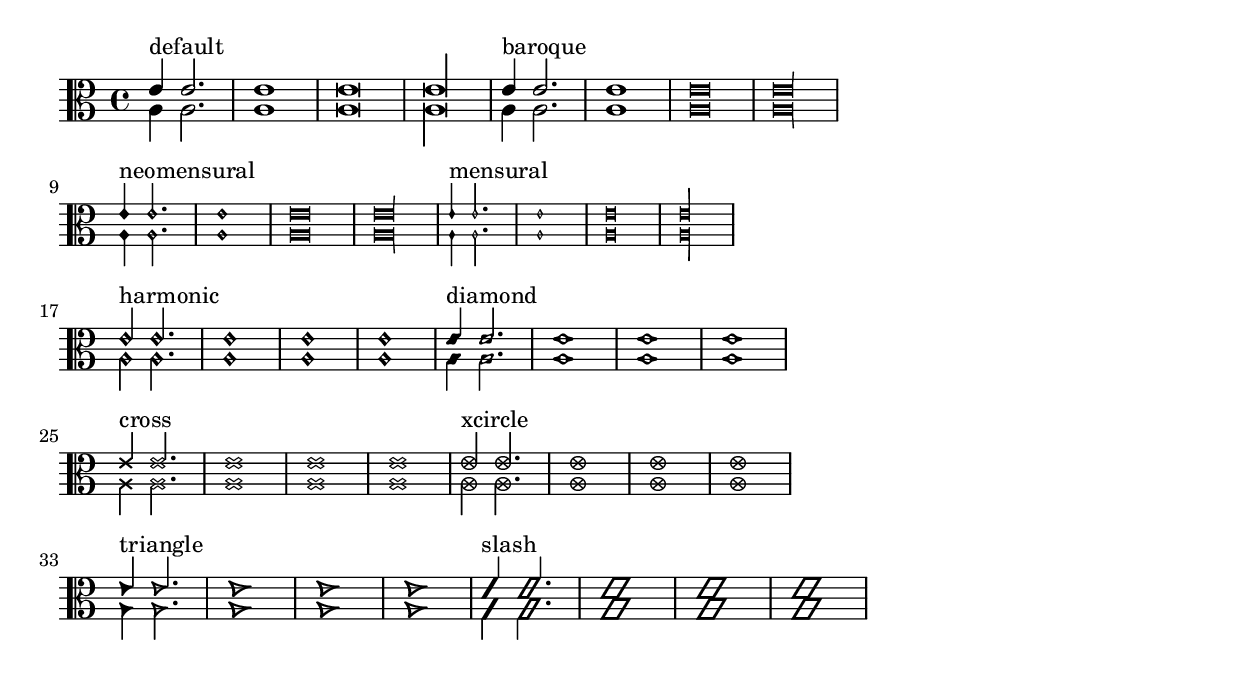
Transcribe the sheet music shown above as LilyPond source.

\version "2.3.17"
\header{
texidoc="
Note head shapes may be set from several choices.  
The stem endings should be adjusted according to the note head.  
If you want different note head styles on one stem,
you must create a special context.

Harmonic notes have a different shape and different
dimensions. 
"
}

pattern =  <<
      \new Voice {
        \override Stem  #'direction = #UP
        e'4
         e'2. e'1 e'\breve*1/2 e'\longa*1/4
      }
      \new Voice {
        \override Stem  #'direction = #DOWN
         a4 a2. a1 a\breve*1/2 a\longa*1/4
      }
    >>

\score {
   \transpose c c {
    \clef C

    \override Staff.NoteHead  #'style = #'default
    s1*0^\markup { "default" }
    \pattern

    \override Staff.NoteHead  #'style = #'baroque
    s1*0^\markup { "baroque" }
    \pattern
        \break

    \override Staff.NoteHead  #'style = #'neomensural
    s1*0^\markup { "neomensural" }
    \pattern

    \override Staff.NoteHead  #'style = #'mensural
    s1*0^\markup { "mensural" }
    \pattern
    
    \break

    \override Staff.NoteHead  #'style = #'harmonic
    s1*0^\markup { "harmonic" }
    \pattern

    \override Staff.NoteHead  #'style = #'diamond
    s1*0^\markup { "diamond" }
    \pattern
    \break

    \override Staff.NoteHead  #'style = #'cross
    s1*0^\markup { "cross" }
    \pattern

    \override Staff.NoteHead  #'style = #'xcircle
    s1*0^\markup { "xcircle" }
\pattern
    
    \break

    \override Staff.NoteHead  #'style = #'triangle
    s1*0^\markup { "triangle" }
    \pattern
    

    \override Staff.NoteHead  #'style = #'slash
    s1*0^\markup { "slash" }
    \pattern
    \break
  }

  \paper {
    indent = 0.0
    raggedright = ##t
  }
}
